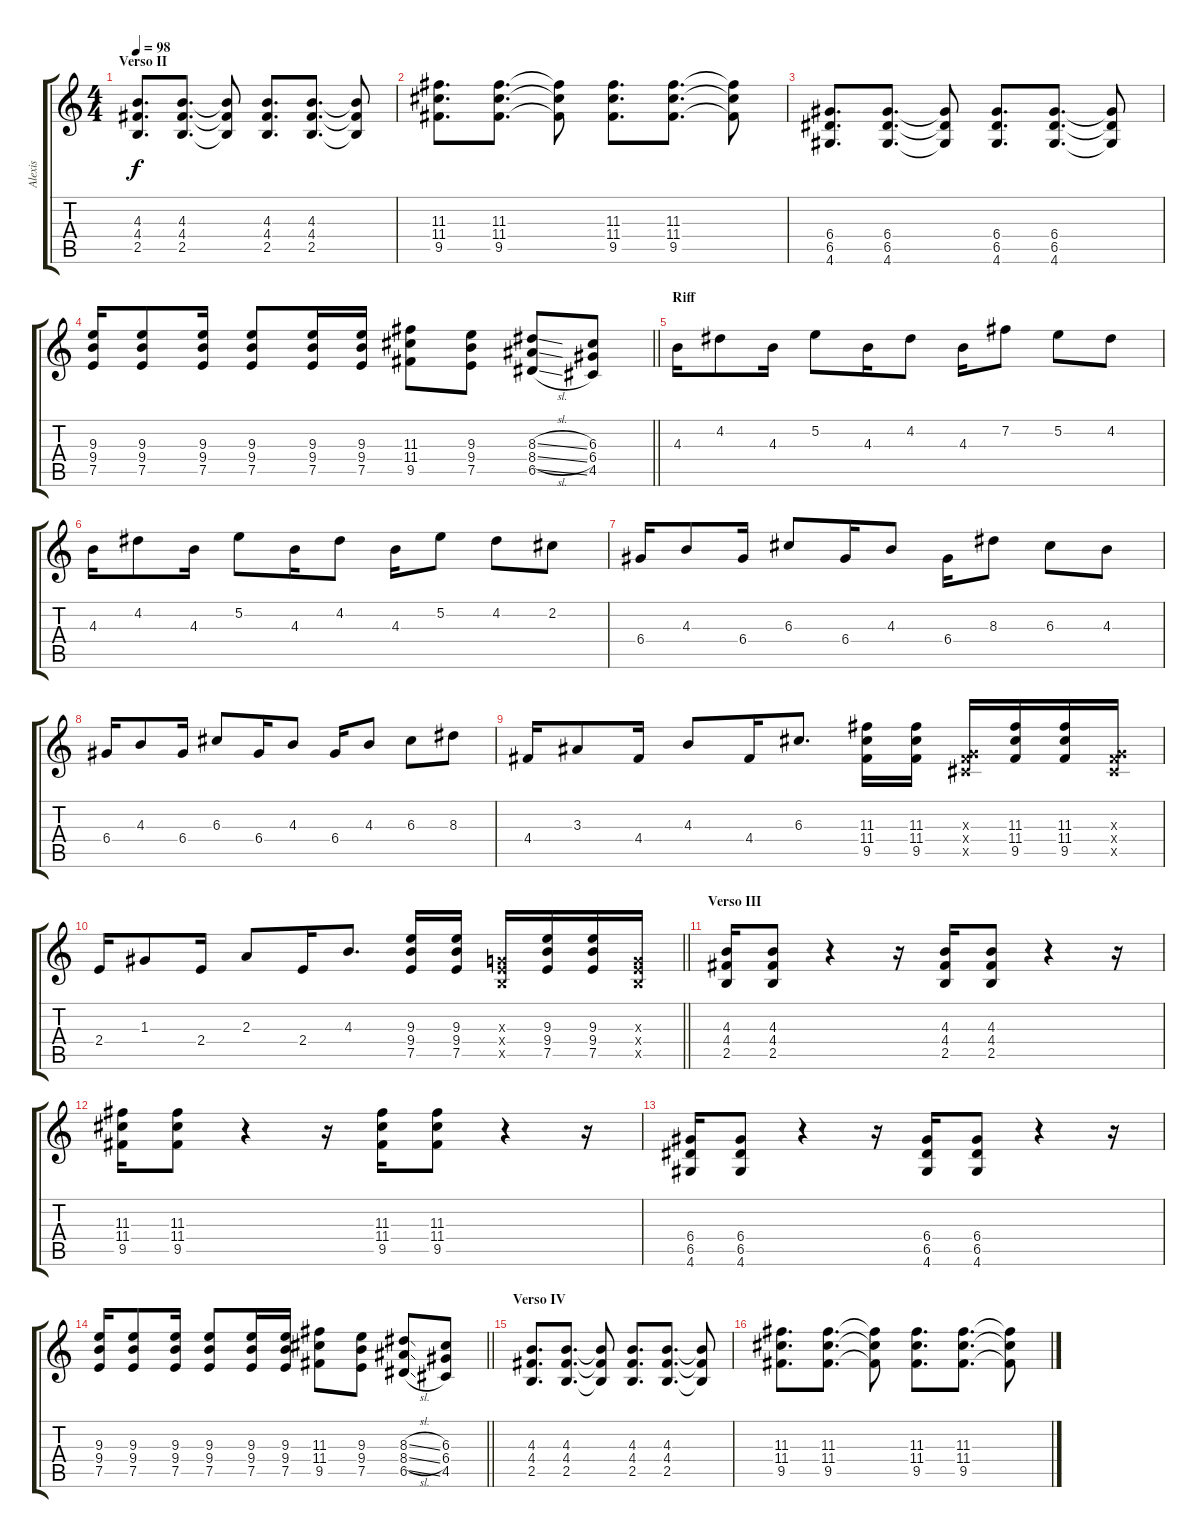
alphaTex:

\track ("Alexis" "Alexis") {instrument overdrivenguitar}
\staff {score tabs}
\tuning (E4 B3 G3 D3 A2 E2) {hide}
\ts (4 4)
\section ("" "Verso II")
\tempo 98
\clef g2
\ks c
(4.3 4.4 2.5).8{d dy f} (4.3 4.4 2.5).8{d} (4.3{t} 4.4{t} 2.5{t}).8 (4.3 4.4 2.5).8{d} (4.3 4.4 2.5).8{d} (4.3{t} 4.4{t} 2.5{t}).8 |
(11.3 11.4 9.5).8{d} (11.3 11.4 9.5).8{d} (11.3{t} 11.4{t} 9.5{t}).8 (11.3 11.4 9.5).8{d} (11.3 11.4 9.5).8{d} (11.3{t} 11.4{t} 9.5{t}).8 |
(6.4 6.5 4.6).8{d} (6.4 6.5 4.6).8{d} (6.4{t} 6.5{t} 4.6{t}).8 (6.4 6.5 4.6).8{d} (6.4 6.5 4.6).8{d} (6.4{t} 6.5{t} 4.6{t}).8 |
\barLineRight lightlight
(9.3 9.4 7.5).16 (9.3 9.4 7.5).8 (9.3 9.4 7.5).16 (9.3 9.4 7.5).8 (9.3 9.4 7.5).16 (9.3 9.4 7.5).16 (11.3 11.4 9.5).8 (9.3 9.4 7.5).8 (8.3{sl} 8.4{sl} 6.5{sl}).8 (6.3 6.4 4.5).8 |
\section ("" "Riff")
4.3.16 4.2.8 4.3.16 5.2.8 4.3.16 4.2.8 4.3.16 7.2.8 5.2.8 4.2.8 |
4.3.16 4.2.8 4.3.16 5.2.8 4.3.16 4.2.8 4.3.16 5.2.8 4.2.8 2.2.8 |
6.4.16 4.3.8 6.4.16 6.3.8 6.4.16 4.3.8 6.4.16 8.3.8 6.3.8 4.3.8 |
6.4.16 4.3.8 6.4.16 6.3.8 6.4.16 4.3.8 6.4.16 4.3.8 6.3.8 8.3.8 |
4.4.16 3.3.8 4.4.16 4.3.8 4.4.16 6.3.8{d} (11.3 11.4 9.5).16 (11.3 11.4 9.5).16 (0.3{x} 4.4{x} 4.5{x}).16 (11.3 11.4 9.5).16 (11.3 11.4 9.5).16 (0.3{x} 4.4{x} 4.5{x}).16 |
\barLineRight lightlight
2.4.16 1.3.8 2.4.16 2.3.8 2.4.16 4.3.8{d} (9.3 9.4 7.5).16 (9.3 9.4 7.5).16 (0.3{x} 2.4{x} 2.5{x}).16 (9.3 9.4 7.5).16 (9.3 9.4 7.5).16 (0.3{x} 2.4{x} 2.5{x}).16 |
\section ("" "Verso III")
(4.3 4.4 2.5).16 (4.3 4.4 2.5).8 r.4 r.16 (4.3 4.4 2.5).16 (4.3 4.4 2.5).8 r.4 r.16 |
(11.3 11.4 9.5).16 (11.3 11.4 9.5).8 r.4 r.16 (11.3 11.4 9.5).16 (11.3 11.4 9.5).8 r.4 r.16 |
(6.4 6.5 4.6).16 (6.4 6.5 4.6).8 r.4 r.16 (6.4 6.5 4.6).16 (6.4 6.5 4.6).8 r.4 r.16 |
\barLineRight lightlight
(9.3 9.4 7.5).16 (9.3 9.4 7.5).8 (9.3 9.4 7.5).16 (9.3 9.4 7.5).8 (9.3 9.4 7.5).16 (9.3 9.4 7.5).16 (11.3 11.4 9.5).8 (9.3 9.4 7.5).8 (8.3{sl} 8.4{sl} 6.5{sl}).8 (6.3 6.4 4.5).8 |
\section ("" "Verso IV")
(4.3 4.4 2.5).8{d} (4.3 4.4 2.5).8{d} (4.3{t} 4.4{t} 2.5{t}).8 (4.3 4.4 2.5).8{d} (4.3 4.4 2.5).8{d} (4.3{t} 4.4{t} 2.5{t}).8 |
(11.3 11.4 9.5).8{d} (11.3 11.4 9.5).8{d} (11.3{t} 11.4{t} 9.5{t}).8 (11.3 11.4 9.5).8{d} (11.3 11.4 9.5).8{d} (11.3{t} 11.4{t} 9.5{t}).8
